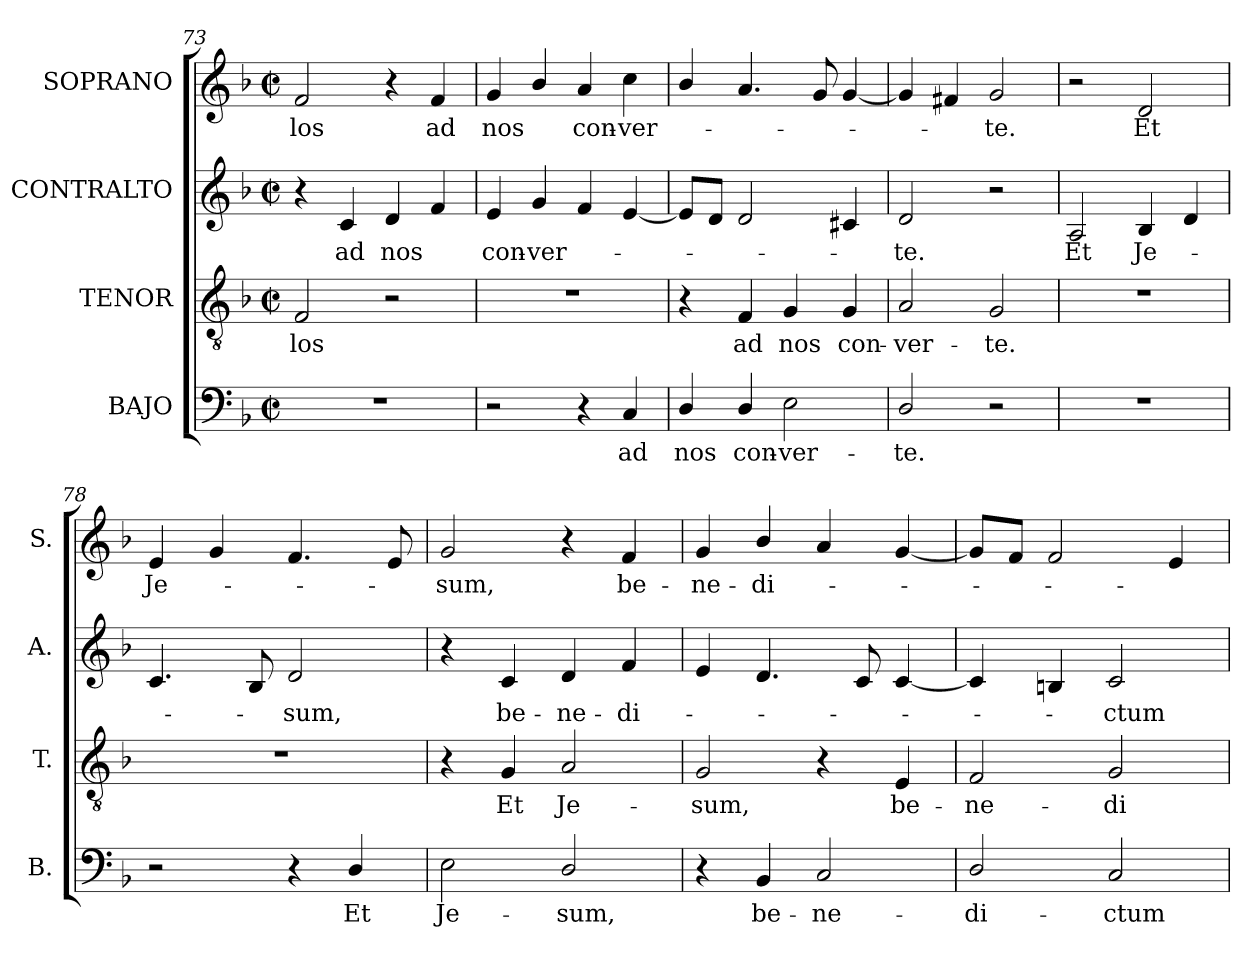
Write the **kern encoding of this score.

**kern	**text	**kern	**text	**kern	**text	**kern	**text
*part4	*part4	*part3	*part3	*part2	*part2	*part1	*part1
*staff4	*staff4	*staff3	*staff3	*staff2	*staff2	*staff1	*staff1
*I"BAJO	*	*I"TENOR	*	*I"CONTRALTO	*	*I"SOPRANO	*
*I'B.	*	*I'T.	*	*I'A.	*	*I'S.	*
*clefF4	*	*clefGv2	*	*clefG2	*	*clefG2	*
*	*	*ITrd7c12	*	*	*	*	*
*k[b-]	*	*k[b-]	*	*k[b-]	*	*k[b-]	*
*F:	*	*F:	*	*F:	*	*F:	*
*M2/2	*	*M2/2	*	*M2/2	*	*M2/2	*
*met(c|)	*	*met(c|)	*	*met(c|)	*	*met(c|)	*
=73	=73	=73	=73	=73	=73	=73	=73
!	!	!	!LO:LY:b:color=#000000	!	!	!	!
!	!	!	!	!	!	!	!LO:LY:b:color=#000000
1r	.	2FFi/	-los	4r	.	2fi/	-los
!	!	!	!	!	!LO:LY:b:color=#000000	!	!
.	.	.	.	4ci/	ad	.	.
!	!	!	!	!	!LO:LY:b:color=#000000	!	!
.	.	2r	.	4di/	nos	4r	.
!	!	!	!	!	!	!	!LO:LY:b:color=#000000
.	.	.	.	4fi/	.	4fi/	ad
=74	=74	=74	=74	=74	=74	=74	=74
!	!	!	!	!	!LO:LY:b:color=#000000	!	!
!	!	!	!	!	!	!	!LO:LY:b:color=#000000
2r	.	1r	.	4ei/	con-	4gi/	nos
!	!	!	!	!	!LO:LY:b:color=#000000	!	!
.	.	.	.	4gi/	-ver-	4b-i/	.
!	!	!	!	!	!	!	!LO:LY:b:color=#000000
4r	.	.	.	4fi/	.	4ai/	con-
!	!LO:LY:b:color=#000000	!	!	!	!	!	!
!	!	!	!	!	!	!	!LO:LY:b:color=#000000
4Ci/	ad	.	.	[4ei/	.	4cci\	-ver-
=75	=75	=75	=75	=75	=75	=75	=75
!	!LO:LY:b:color=#000000	!	!	!	!	!	!
4Di/	nos	4r	.	8ei/L]	.	4b-i/	.
.	.	.	.	8di/J	.	.	.
!	!LO:LY:b:color=#000000	!	!	!	!	!	!
!	!	!	!LO:LY:b:color=#000000	!	!	!	!
4Di/	con-	4FFi/	ad	2di/	.	4.ai/	.
!	!LO:LY:b:color=#000000	!	!	!	!	!	!
!	!	!	!LO:LY:b:color=#000000	!	!	!	!
2Ei\	-ver-	4GGi/	nos	.	.	.	.
.	.	.	.	.	.	8gi/	.
!	!	!	!LO:LY:b:color=#000000	!	!	!	!
.	.	4GGi/	con-	4c#Xi/	.	[4gi/	.
=76	=76	=76	=76	=76	=76	=76	=76
!	!LO:LY:b:color=#000000	!	!	!	!	!	!
!	!	!	!LO:LY:b:color=#000000	!	!	!	!
!	!	!	!	!	!LO:LY:b:color=#000000	!	!
2Di/	-te.	2AAi/	-ver-	2di/	-te.	4gi/]	.
.	.	.	.	.	.	4f#Xi/	.
!	!	!	!LO:LY:b:color=#000000	!	!	!	!
!	!	!	!	!	!	!	!LO:LY:b:color=#000000
2r	.	2GGi/	-te.	2r	.	2gi/	-te.
=77	=77	=77	=77	=77	=77	=77	=77
!	!	!	!	!	!LO:LY:b:color=#000000	!	!
1r	.	1r	.	2Ai/	Et	2r	.
!	!	!	!	!	!LO:LY:b:color=#000000	!	!
!	!	!	!	!	!	!	!LO:LY:b:color=#000000
.	.	.	.	4B-i/	Je-	2di/	Et
.	.	.	.	4di/	.	.	.
!!LO:LB:g=z
=78	=78	=78	=78	=78	=78	=78	=78
!	!	!	!	!	!	!	!LO:LY:b:color=#000000
2r	.	1r	.	4.ci/	.	4ei/	Je-
.	.	.	.	.	.	4gi/	.
.	.	.	.	8B-i/	.	.	.
!	!	!	!	!	!LO:LY:b:color=#000000	!	!
4r	.	.	.	2di/	-sum,	4.fi/	.
!	!LO:LY:b:color=#000000	!	!	!	!	!	!
4Di/	Et	.	.	.	.	.	.
.	.	.	.	.	.	8ei/	.
=79	=79	=79	=79	=79	=79	=79	=79
!	!LO:LY:b:color=#000000	!	!	!	!	!	!
!	!	!	!	!	!	!	!LO:LY:b:color=#000000
2Ei\	Je-	4r	.	4r	.	2gi/	-sum,
!	!	!	!LO:LY:b:color=#000000	!	!	!	!
!	!	!	!	!	!LO:LY:b:color=#000000	!	!
.	.	4GGi/	Et	4ci/	be-	.	.
!	!LO:LY:b:color=#000000	!	!	!	!	!	!
!	!	!	!LO:LY:b:color=#000000	!	!	!	!
!	!	!	!	!	!LO:LY:b:color=#000000	!	!
2Di/	-sum,	2AAi/	Je-	4di/	-ne-	4r	.
!	!	!	!	!	!LO:LY:b:color=#000000	!	!
!	!	!	!	!	!	!	!LO:LY:b:color=#000000
.	.	.	.	4fi/	-di-	4fi/	be-
=80	=80	=80	=80	=80	=80	=80	=80
!	!	!	!LO:LY:b:color=#000000	!	!	!	!
!	!	!	!	!	!	!	!LO:LY:b:color=#000000
4r	.	2GGi/	-sum,	4ei/	.	4gi/	-ne-
!	!LO:LY:b:color=#000000	!	!	!	!	!	!
!	!	!	!	!	!	!	!LO:LY:b:color=#000000
4BB-i/	be-	.	.	4.di/	.	4b-i/	-di-
!	!LO:LY:b:color=#000000	!	!	!	!	!	!
2Ci/	-ne-	4r	.	.	.	4ai/	.
.	.	.	.	8ci/	.	.	.
!	!	!	!LO:LY:b:color=#000000	!	!	!	!
.	.	4EEi/	be-	[4ci/	.	[4gi/	.
=81	=81	=81	=81	=81	=81	=81	=81
!	!LO:LY:b:color=#000000	!	!	!	!	!	!
!	!	!	!LO:LY:b:color=#000000	!	!	!	!
2Di/	-di-	2FFi/	-ne-	4ci/]	.	8gi/L]	.
.	.	.	.	.	.	8fi/J	.
.	.	.	.	4Bni/	.	2fi/	.
!	!LO:LY:b:color=#000000	!	!	!	!	!	!
!	!	!	!LO:LY:b:color=#000000	!	!	!	!
!	!	!	!	!	!LO:LY:b:color=#000000	!	!
2Ci/	-ctum	2GGi/	-di-	2ci/	-ctum	.	.
.	.	.	.	.	.	4ei/	.
=	=	=	=	=	=	=	=
*-	*-	*-	*-	*-	*-	*-	*-
